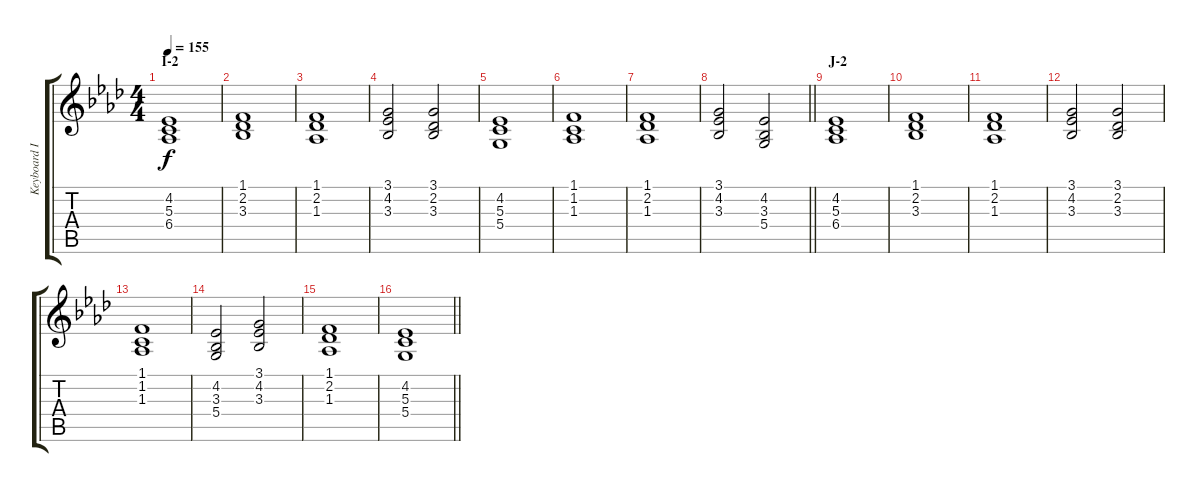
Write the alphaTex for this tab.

\track ("Keyboard II" "Keyboard I") {instrument pad2warm}
\staff {score tabs}
\tuning (E4 B3 G3 D3 A2 E2) {hide}
\ts (4 4)
\section ("" "I-2")
\tempo 155
\clef g2
\ks ab
(4.2 5.3 6.4).1{dy f instrument lead6voice} |
(1.1 2.2 3.3).1 |
(1.1 2.2 1.3).1 |
(3.1 4.2 3.3).2 (3.1 2.2 3.3).2 |
(4.2 5.3 5.4).1 |
(1.1 1.2 1.3).1 |
(1.1 2.2 1.3).1 |
\barLineRight lightlight
(3.1 4.2 3.3).2 (4.2 3.3 5.4).2 |
\section ("" "J-2")
(4.2 5.3 6.4).1 |
(1.1 2.2 3.3).1 |
(1.1 2.2 1.3).1 |
(3.1 4.2 3.3).2 (3.1 2.2 3.3).2 |
(1.1 1.2 1.3).1 |
(4.2 3.3 5.4).2 (3.1 4.2 3.3).2 |
(1.1 2.2 1.3).1 |
\barLineRight lightlight
(4.2 5.3 5.4).1
